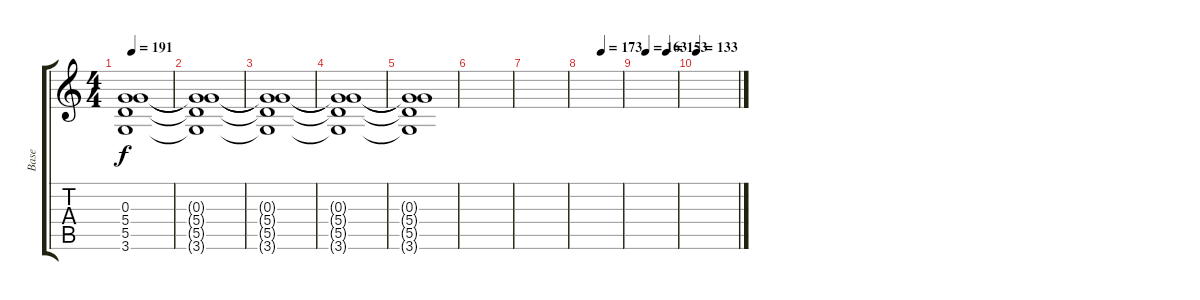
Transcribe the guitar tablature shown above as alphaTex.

\track ("Base" "Base") {instrument overdrivenguitar}
\staff {score tabs}
\tuning (E4 B3 G3 D3 A2 E2) {hide}
\ts (4 4)
\tempo 191
\clef g2
\ks c
(0.3{t} 5.4{t} 5.5{t} 3.6{t}).1{dy f} |
(0.3{t} 5.4{t} 5.5{t} 3.6{t}).1 |
(0.3{t} 5.4{t} 5.5{t} 3.6{t}).1 |
(0.3{t} 5.4{t} 5.5{t} 3.6{t}).1 |
(0.3{t} 5.4{t} 5.5{t} 3.6{t}).1 |
|
|
\tempo (173 0.5)
|
\tempo (163 0.25)
\tempo (153 0.75)
|
\tempo 133
